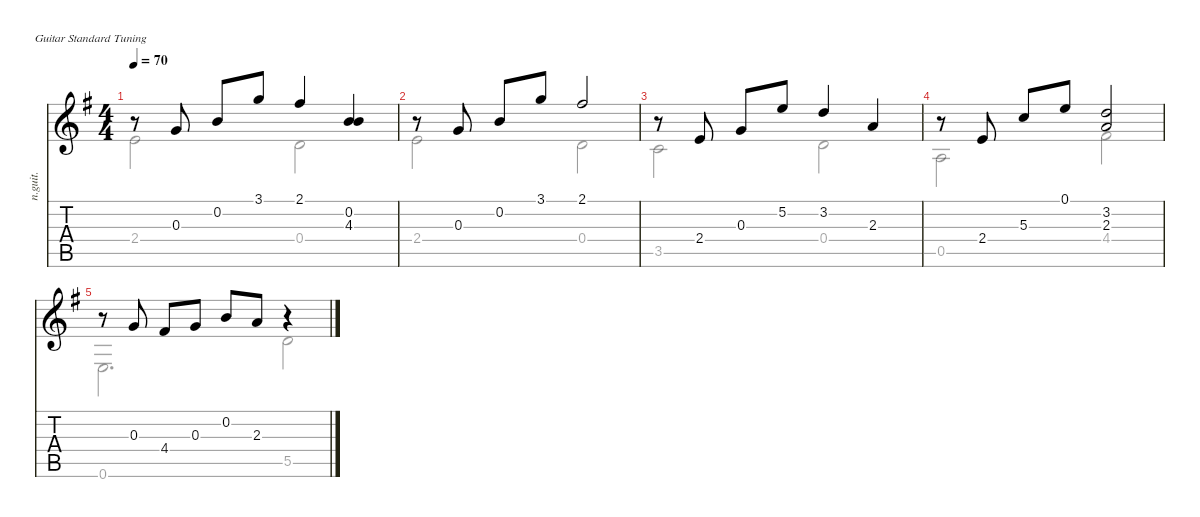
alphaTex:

\defaultSystemsLayout 4
\hideDynamics
\bracketExtendMode nobrackets
\track ("Nylon Guitar" "n.guit.") {instrument acousticguitarnylon}
\staff {score tabs}
\tuning (E4 B3 G3 D3 A2 E2)
\voice
\ts (4 4)
\tempo 70
\clef g2
\ks eminor
r.8{dy mf instrument acousticguitarnylon beam Up} 0.3{acc forcenatural}.8{beam Up} 0.2{acc forcenatural}.8{beam Up} 3.1{acc forcenatural}.8{beam Up} 2.1{acc #}.4{beam Up} (4.3{acc forcenatural} 0.2{acc forcenatural}).4{beam Up} |
r.8{beam Up} 0.3{acc forcenatural}.8{beam Up} 0.2{acc forcenatural}.8{beam Up} 3.1{acc forcenatural}.8{beam Up} 2.1{acc #}.2{beam Up} |
r.8{beam Up} 2.4{acc forcenatural}.8{beam Up} 0.3{acc forcenatural}.8{beam Up} 5.2{acc forcenatural}.8{beam Up} 3.2{acc forcenatural}.4{beam Up} 2.3{acc forcenatural}.4{beam Up} |
r.8{beam Up} 2.4{acc forcenatural}.8{beam Up} 5.3{acc forcenatural}.8{beam Up} 0.1{acc forcenatural}.8{beam Up} (3.2{acc forcenatural} 2.3{acc forcenatural}).2{beam Up} |
r.8{beam Up} 0.3{acc forcenatural}.8{beam Up} 4.4{acc #}.8{beam Up} 0.3{acc forcenatural}.8{beam Up} 0.2{acc forcenatural}.8{beam Up} 2.3{acc forcenatural}.8{beam Up} r.4{beam Up} |
\voice
\clef g2
\ottava regular
\simile none
\ks eminor
2.4{acc forcenatural}.2{dy mf beam Down} 0.4{acc forcenatural}.2{beam Down} |
2.4{acc forcenatural}.2{beam Down} 0.4{acc forcenatural}.2{beam Down} |
3.5{acc forcenatural}.2{beam Down} 0.4{acc forcenatural}.2{beam Down} |
0.5{acc forcenatural}.2{beam Down} 4.4{acc #}.2{beam Down} |
0.6{acc forcenatural}.2{d beam Down} 5.5{acc forcenatural}.2{beam Down} |
